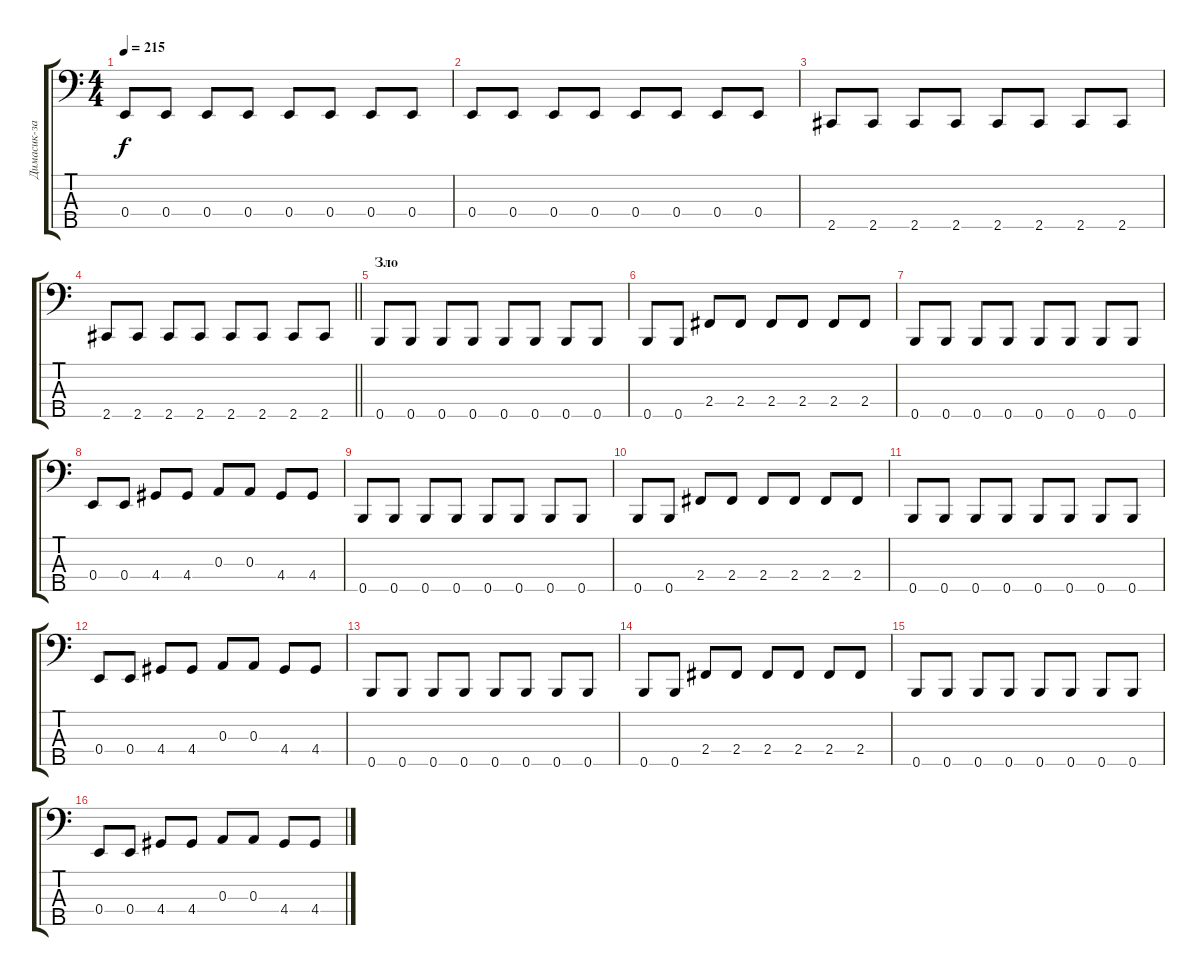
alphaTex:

\track ("Димасик-забубасик" "Димасик-за") {instrument electricbasspick}
\staff {score tabs}
\tuning (G2 D2 A1 E1 B0) {hide}
\ts (4 4)
\tempo 215
\clef f4
\ks c
0.4.8{dy f} 0.4.8 0.4.8 0.4.8 0.4.8 0.4.8 0.4.8 0.4.8 |
0.4.8 0.4.8 0.4.8 0.4.8 0.4.8 0.4.8 0.4.8 0.4.8 |
2.5.8 2.5.8 2.5.8 2.5.8 2.5.8 2.5.8 2.5.8 2.5.8 |
\barLineRight lightlight
2.5.8 2.5.8 2.5.8 2.5.8 2.5.8 2.5.8 2.5.8 2.5.8 |
\section ("" "Зло")
0.5.8 0.5.8 0.5.8 0.5.8 0.5.8 0.5.8 0.5.8 0.5.8 |
0.5.8 0.5.8 2.4.8 2.4.8 2.4.8 2.4.8 2.4.8 2.4.8 |
0.5.8 0.5.8 0.5.8 0.5.8 0.5.8 0.5.8 0.5.8 0.5.8 |
0.4.8 0.4.8 4.4.8 4.4.8 0.3.8 0.3.8 4.4.8 4.4.8 |
0.5.8 0.5.8 0.5.8 0.5.8 0.5.8 0.5.8 0.5.8 0.5.8 |
0.5.8 0.5.8 2.4.8 2.4.8 2.4.8 2.4.8 2.4.8 2.4.8 |
0.5.8 0.5.8 0.5.8 0.5.8 0.5.8 0.5.8 0.5.8 0.5.8 |
0.4.8 0.4.8 4.4.8 4.4.8 0.3.8 0.3.8 4.4.8 4.4.8 |
0.5.8 0.5.8 0.5.8 0.5.8 0.5.8 0.5.8 0.5.8 0.5.8 |
0.5.8 0.5.8 2.4.8 2.4.8 2.4.8 2.4.8 2.4.8 2.4.8 |
0.5.8 0.5.8 0.5.8 0.5.8 0.5.8 0.5.8 0.5.8 0.5.8 |
0.4.8 0.4.8 4.4.8 4.4.8 0.3.8 0.3.8 4.4.8 4.4.8
